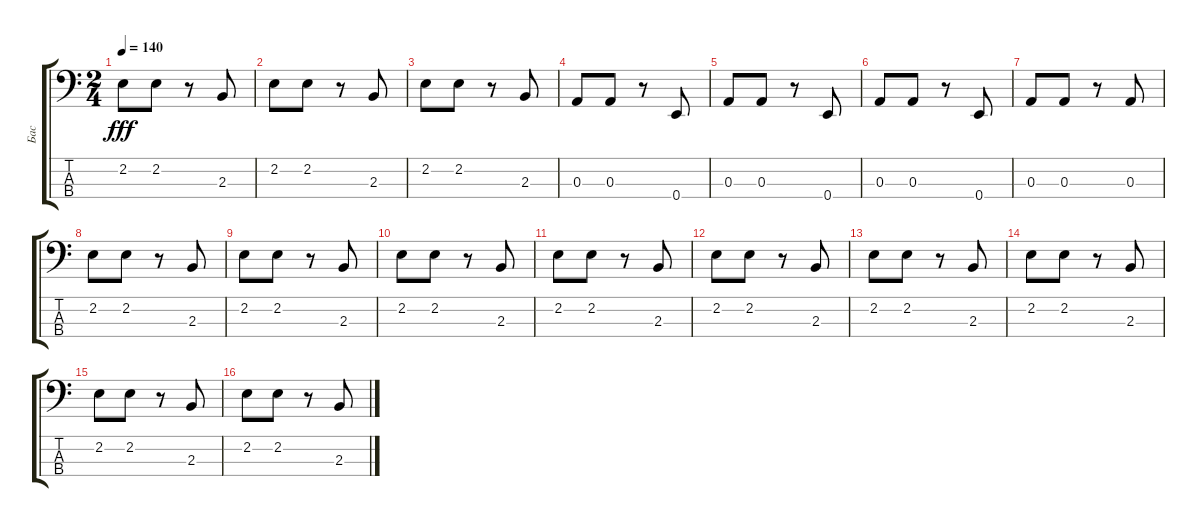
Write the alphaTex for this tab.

\track ("Бас" "Бас") {instrument electricbassfinger}
\staff {score tabs}
\tuning (G2 D2 A1 E1) {hide}
\ts (2 4)
\tempo 140
\clef f4
\ks c
2.2.8{dy fff} 2.2.8 r.8 2.3.8 |
2.2.8 2.2.8 r.8 2.3.8 |
2.2.8 2.2.8 r.8 2.3.8 |
0.3.8 0.3.8 r.8 0.4.8 |
0.3.8 0.3.8 r.8 0.4.8 |
0.3.8 0.3.8 r.8 0.4.8 |
0.3.8 0.3.8 r.8 0.3.8 |
2.2.8 2.2.8 r.8 2.3.8 |
2.2.8 2.2.8 r.8 2.3.8 |
2.2.8 2.2.8 r.8 2.3.8 |
2.2.8 2.2.8 r.8 2.3.8 |
2.2.8 2.2.8 r.8 2.3.8 |
2.2.8 2.2.8 r.8 2.3.8 |
2.2.8 2.2.8 r.8 2.3.8 |
2.2.8 2.2.8 r.8 2.3.8 |
2.2.8 2.2.8 r.8 2.3.8
